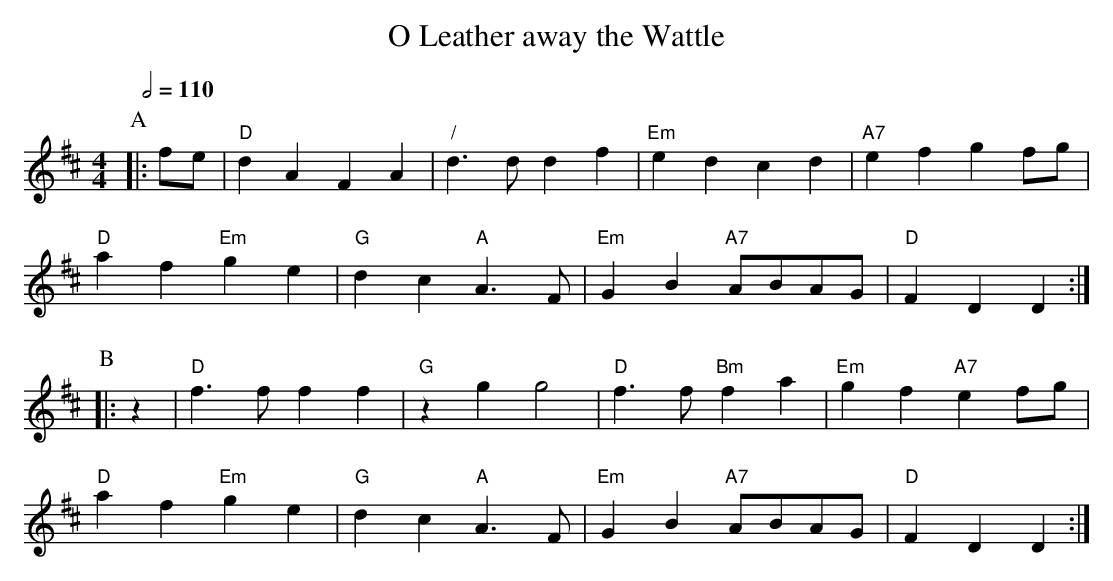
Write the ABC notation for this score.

X:1
T:Leather away the Wattle, O
Q:1/2=110
M:4/4
L:1/4
K:D
P:A
|: f/e/ | "D"dAFA | "/"d3/d/ df | "Em"edcd | "A7"efgf/g/ |
"D"af "Em"ge | "G"dc "A"A3/F/ | "Em"GB "A7"A/B/A/G/ | "D"FDD :|
P:B
|: z | "D"f3/f/ ff | "G"zgg2 | "D"f3/f/ "Bm"fa | "Em"gf "A7"ef/g/ |
"D"af "Em"ge | "G"dc "A"A3/F/ | "Em"GB "A7"A/B/A/G/ | "D"FDD :|
